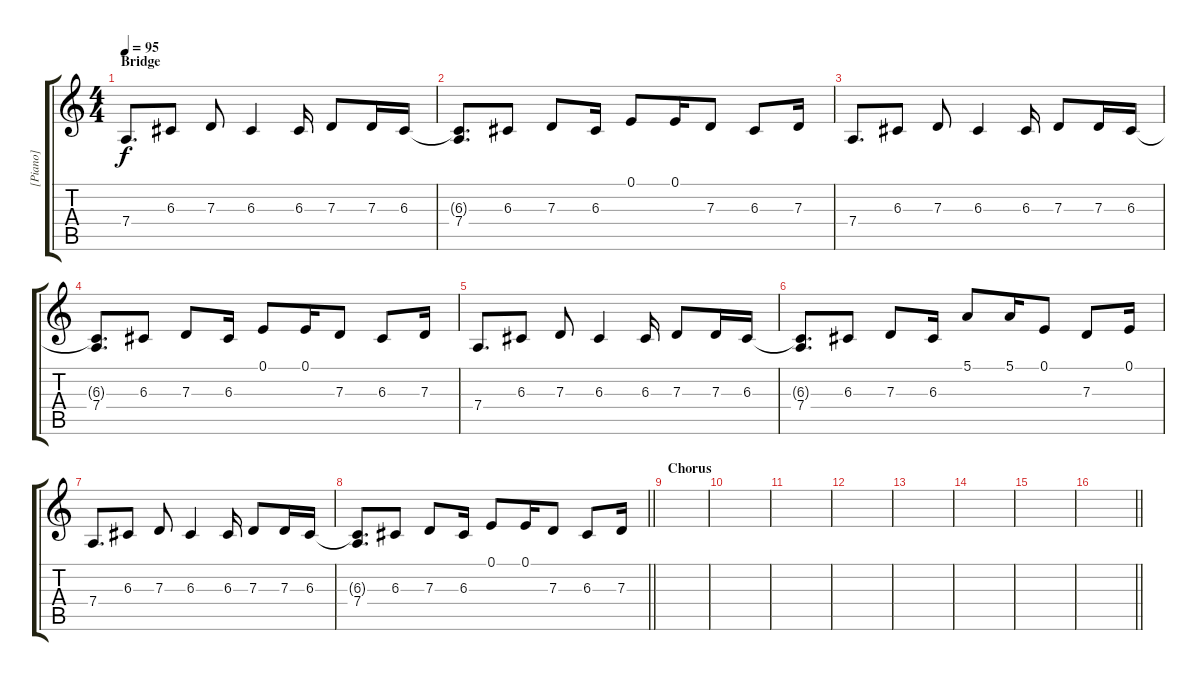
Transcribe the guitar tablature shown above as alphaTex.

\track ("[Piano]" "[Piano]") {instrument acousticgrandpiano}
\staff {score tabs}
\tuning (E4 B3 G3 D3 A2 E2) {hide}
\ts (4 4)
\section ("" "Bridge")
\tempo 95
\clef g2
\ks c
7.4.8{d dy f} 6.3.8 7.3.8 6.3.4 6.3.16 7.3.8 7.3.16 6.3.16 |
(6.3{t} 7.4).8{d} 6.3.8 7.3.8 6.3.16 0.1.8 0.1.16 7.3.8 6.3.8 7.3.16 |
7.4.8{d} 6.3.8 7.3.8 6.3.4 6.3.16 7.3.8 7.3.16 6.3.16 |
(6.3{t} 7.4).8{d} 6.3.8 7.3.8 6.3.16 0.1.8 0.1.16 7.3.8 6.3.8 7.3.16 |
7.4.8{d} 6.3.8 7.3.8 6.3.4 6.3.16 7.3.8 7.3.16 6.3.16 |
(6.3{t} 7.4).8{d} 6.3.8 7.3.8 6.3.16 5.1.8 5.1.16 0.1.8 7.3.8 0.1.16 |
7.4.8{d} 6.3.8 7.3.8 6.3.4 6.3.16 7.3.8 7.3.16 6.3.16 |
\barLineRight lightlight
(6.3{t} 7.4).8{d} 6.3.8 7.3.8 6.3.16 0.1.8 0.1.16 7.3.8 6.3.8 7.3.16 |
\section ("" "Chorus")
|
|
|
|
|
|
|
\barLineRight lightlight
